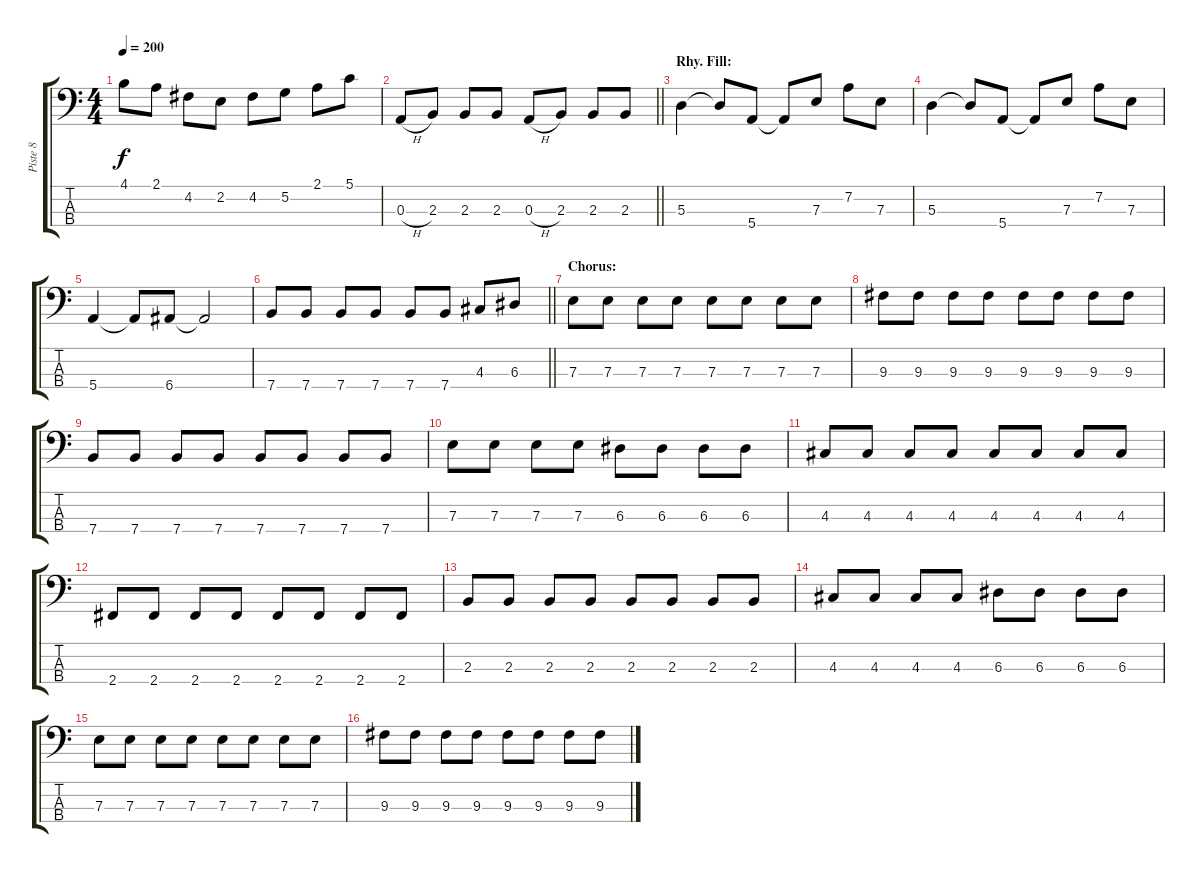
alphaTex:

\track ("Piste 8" "Piste 8") {instrument electricbasspick}
\staff {score tabs}
\tuning (G2 D2 A1 E1) {hide}
\ts (4 4)
\tempo 200
\clef f4
\ks c
4.1.8{dy f} 2.1.8 4.2.8 2.2.8 4.2.8 5.2.8 2.1.8 5.1.8 |
\barLineRight lightlight
0.3{h}.8 2.3.8 2.3.8 2.3.8 0.3{h}.8 2.3.8 2.3.8 2.3.8 |
\section ("" "Rhy. Fill:")
5.3.4 5.3{t}.8 5.4.8 5.4{t}.8 7.3.8 7.2.8 7.3.8 |
5.3.4 5.3{t}.8 5.4.8 5.4{t}.8 7.3.8 7.2.8 7.3.8 |
5.4.4 5.4{t}.8 6.4.8 6.4{t}.2 |
\barLineRight lightlight
7.4.8 7.4.8 7.4.8 7.4.8 7.4.8 7.4.8 4.3.8 6.3.8 |
\section ("" "Chorus:")
7.3.8 7.3.8 7.3.8 7.3.8 7.3.8 7.3.8 7.3.8 7.3.8 |
9.3.8 9.3.8 9.3.8 9.3.8 9.3.8 9.3.8 9.3.8 9.3.8 |
7.4.8 7.4.8 7.4.8 7.4.8 7.4.8 7.4.8 7.4.8 7.4.8 |
7.3.8 7.3.8 7.3.8 7.3.8 6.3.8 6.3.8 6.3.8 6.3.8 |
4.3.8 4.3.8 4.3.8 4.3.8 4.3.8 4.3.8 4.3.8 4.3.8 |
2.4.8 2.4.8 2.4.8 2.4.8 2.4.8 2.4.8 2.4.8 2.4.8 |
2.3.8 2.3.8 2.3.8 2.3.8 2.3.8 2.3.8 2.3.8 2.3.8 |
4.3.8 4.3.8 4.3.8 4.3.8 6.3.8 6.3.8 6.3.8 6.3.8 |
7.3.8 7.3.8 7.3.8 7.3.8 7.3.8 7.3.8 7.3.8 7.3.8 |
9.3.8 9.3.8 9.3.8 9.3.8 9.3.8 9.3.8 9.3.8 9.3.8
